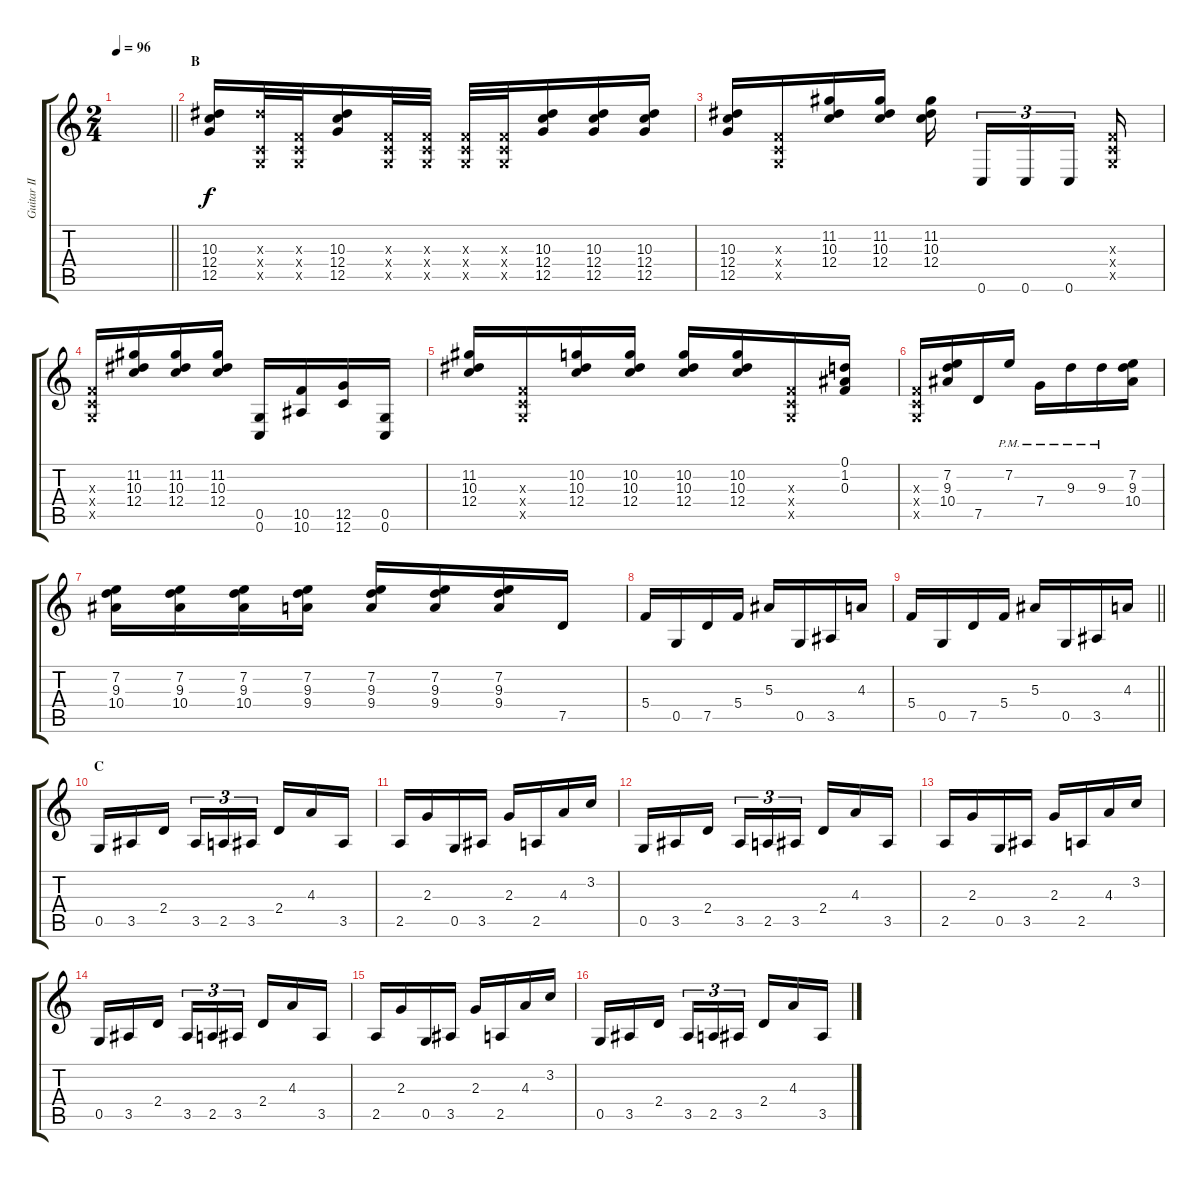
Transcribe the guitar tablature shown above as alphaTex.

\track ("Guitar II" "Guitar II") {instrument distortionguitar}
\staff {score tabs}
\tuning (D4 A3 F3 C3 G2 C2) {hide}
\ts (2 4)
\tempo 96
\clef g2
\barLineRight lightlight
\ks c
|
\section ("" "B")
(10.3 12.4 12.5).16 (10.3{x} 0.4{x} 0.5{x}).32 (0.3{x} 0.4{x} 0.5{x}).32 (10.3 12.4 12.5).16 (0.3{x} 0.4{x} 0.5{x}).32 (0.3{x} 0.4{x} 0.5{x}).32 (0.3{x} 0.4{x} 0.5{x}).32 (0.3{x} 0.4{x} 0.5{x}).32 (10.3 12.4 12.5).16 (10.3 12.4 12.5).16 (10.3 12.4 12.5).16 |
(10.3 12.4 12.5).16 (0.3{x} 0.4{x} 0.5{x}).16 (11.2 10.3 12.4).16 (11.2 10.3 12.4).16 (11.2 10.3 12.4).16{beam splitsecondary} 0.6.16{tu (3 2)} 0.6.16{tu (3 2)} 0.6.16{tu (3 2) beam splitsecondary} (0.3{x} 0.4{x} 0.5{x}).16 |
(0.3{x} 0.4{x} 0.5{x}).16 (11.2 10.3 12.4).16 (11.2 10.3 12.4).16 (11.2 10.3 12.4).16 (0.5 0.6).16 (10.5 10.6).16 (12.5 12.6).16 (0.5 0.6).16 |
(11.2 10.3 12.4).16 (0.3{x} 0.4{x} 0.5{x}).16 (10.2 10.3 12.4).16 (10.2 10.3 12.4).16 (10.2 10.3 12.4).16 (10.2 10.3 12.4).16 (0.3{x} 0.4{x} 0.5{x}).16 (0.1 1.2 0.3).16 |
(0.3{x} 0.4{x} 0.5{x}).16 (7.2 9.3 10.4).16 7.5.16 7.2{pm}.16 7.4{pm}.16 9.3{pm}.16 9.3{pm}.16 (7.2 9.3 10.4).16 |
(7.2 9.3 10.4).16 (7.2 9.3 10.4).16 (7.2 9.3 10.4).16 (7.2 9.3 9.4).16 (7.2 9.3 9.4).16 (7.2 9.3 9.4).16 (7.2 9.3 9.4).16 7.5.16 |
5.4.16 0.5.16 7.5.16 5.4.16 5.3.16 0.5.16 3.5.16 4.3.16 |
\barLineRight lightlight
5.4.16 0.5.16 7.5.16 5.4.16 5.3.16 0.5.16 3.5.16 4.3.16 |
\section ("" "C")
0.5.16 3.5.16 2.4.16{beam splitsecondary} 3.5.16{tu (3 2)} 2.5.16{tu (3 2)} 3.5.16{tu (3 2) beam splitsecondary} 2.4.16 4.3.16 3.5.16 |
2.5.16 2.3.16 0.5.16 3.5.16 2.3.16 2.5.16 4.3.16 3.2.16 |
0.5.16 3.5.16 2.4.16{beam splitsecondary} 3.5.16{tu (3 2)} 2.5.16{tu (3 2)} 3.5.16{tu (3 2) beam splitsecondary} 2.4.16 4.3.16 3.5.16 |
2.5.16 2.3.16 0.5.16 3.5.16 2.3.16 2.5.16 4.3.16 3.2.16 |
0.5.16 3.5.16 2.4.16{beam splitsecondary} 3.5.16{tu (3 2)} 2.5.16{tu (3 2)} 3.5.16{tu (3 2) beam splitsecondary} 2.4.16 4.3.16 3.5.16 |
2.5.16 2.3.16 0.5.16 3.5.16 2.3.16 2.5.16 4.3.16 3.2.16 |
0.5.16 3.5.16 2.4.16{beam splitsecondary} 3.5.16{tu (3 2)} 2.5.16{tu (3 2)} 3.5.16{tu (3 2) beam splitsecondary} 2.4.16 4.3.16 3.5.16
